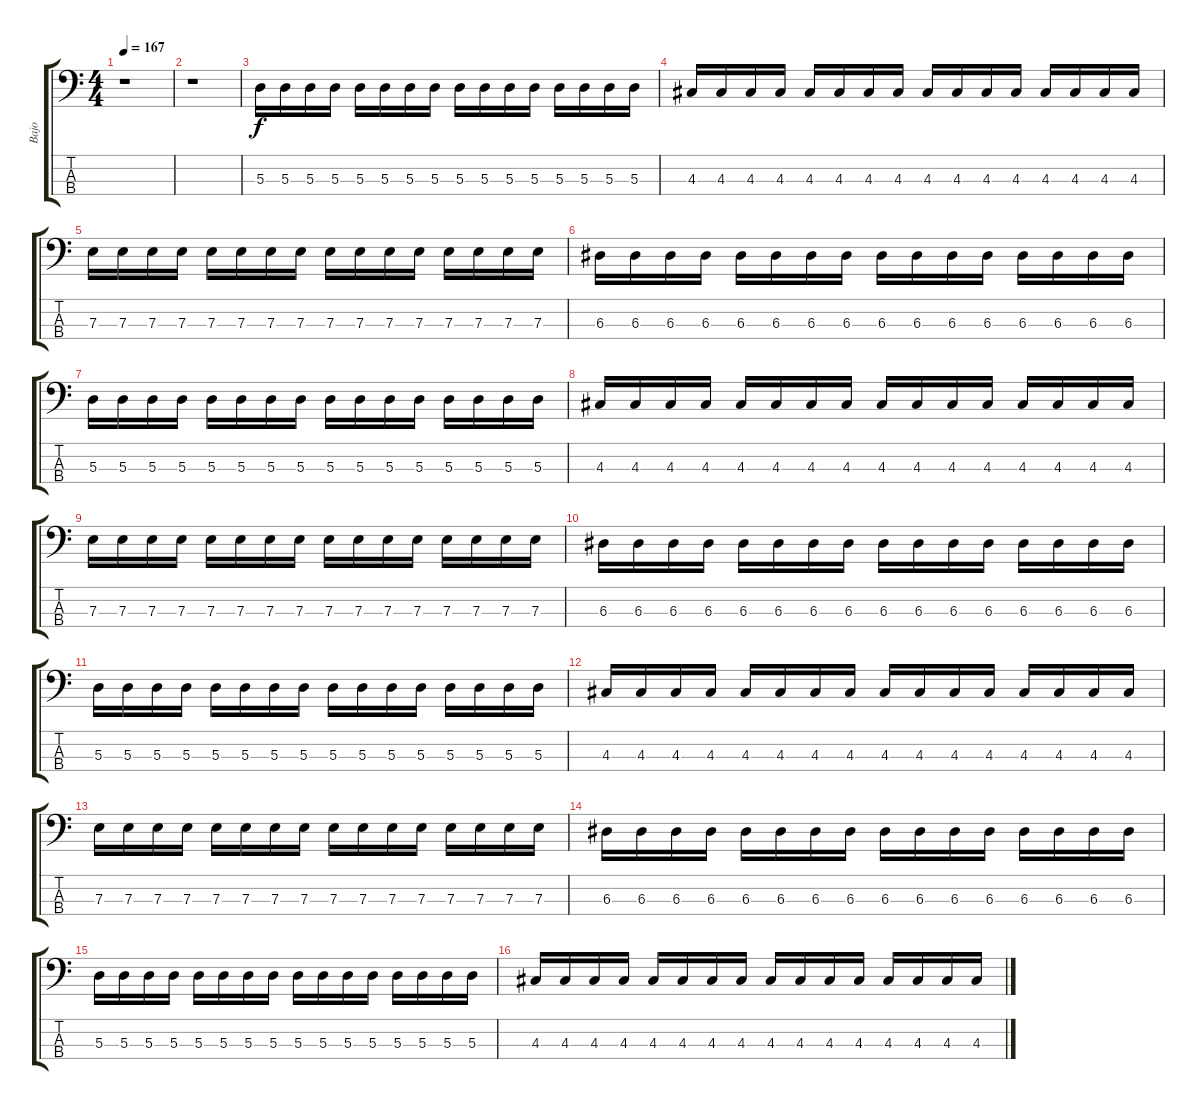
\track ("Bajo" "Bajo") {instrument electricbasspick}
\staff {score tabs}
\tuning (G2 D2 A1 E1) {hide}
\ts (4 4)
\tempo 167
\clef f4
\ks c
r.1{dy f} |
r.1 |
5.3.16 5.3.16 5.3.16 5.3.16 5.3.16 5.3.16 5.3.16 5.3.16 5.3.16 5.3.16 5.3.16 5.3.16 5.3.16 5.3.16 5.3.16 5.3.16 |
4.3.16 4.3.16 4.3.16 4.3.16 4.3.16 4.3.16 4.3.16 4.3.16 4.3.16 4.3.16 4.3.16 4.3.16 4.3.16 4.3.16 4.3.16 4.3.16 |
7.3.16 7.3.16 7.3.16 7.3.16 7.3.16 7.3.16 7.3.16 7.3.16 7.3.16 7.3.16 7.3.16 7.3.16 7.3.16 7.3.16 7.3.16 7.3.16 |
6.3.16 6.3.16 6.3.16 6.3.16 6.3.16 6.3.16 6.3.16 6.3.16 6.3.16 6.3.16 6.3.16 6.3.16 6.3.16 6.3.16 6.3.16 6.3.16 |
5.3.16 5.3.16 5.3.16 5.3.16 5.3.16 5.3.16 5.3.16 5.3.16 5.3.16 5.3.16 5.3.16 5.3.16 5.3.16 5.3.16 5.3.16 5.3.16 |
4.3.16 4.3.16 4.3.16 4.3.16 4.3.16 4.3.16 4.3.16 4.3.16 4.3.16 4.3.16 4.3.16 4.3.16 4.3.16 4.3.16 4.3.16 4.3.16 |
7.3.16 7.3.16 7.3.16 7.3.16 7.3.16 7.3.16 7.3.16 7.3.16 7.3.16 7.3.16 7.3.16 7.3.16 7.3.16 7.3.16 7.3.16 7.3.16 |
6.3.16 6.3.16 6.3.16 6.3.16 6.3.16 6.3.16 6.3.16 6.3.16 6.3.16 6.3.16 6.3.16 6.3.16 6.3.16 6.3.16 6.3.16 6.3.16 |
5.3.16 5.3.16 5.3.16 5.3.16 5.3.16 5.3.16 5.3.16 5.3.16 5.3.16 5.3.16 5.3.16 5.3.16 5.3.16 5.3.16 5.3.16 5.3.16 |
4.3.16 4.3.16 4.3.16 4.3.16 4.3.16 4.3.16 4.3.16 4.3.16 4.3.16 4.3.16 4.3.16 4.3.16 4.3.16 4.3.16 4.3.16 4.3.16 |
7.3.16 7.3.16 7.3.16 7.3.16 7.3.16 7.3.16 7.3.16 7.3.16 7.3.16 7.3.16 7.3.16 7.3.16 7.3.16 7.3.16 7.3.16 7.3.16 |
6.3.16 6.3.16 6.3.16 6.3.16 6.3.16 6.3.16 6.3.16 6.3.16 6.3.16 6.3.16 6.3.16 6.3.16 6.3.16 6.3.16 6.3.16 6.3.16 |
5.3.16 5.3.16 5.3.16 5.3.16 5.3.16 5.3.16 5.3.16 5.3.16 5.3.16 5.3.16 5.3.16 5.3.16 5.3.16 5.3.16 5.3.16 5.3.16 |
4.3.16 4.3.16 4.3.16 4.3.16 4.3.16 4.3.16 4.3.16 4.3.16 4.3.16 4.3.16 4.3.16 4.3.16 4.3.16 4.3.16 4.3.16 4.3.16
